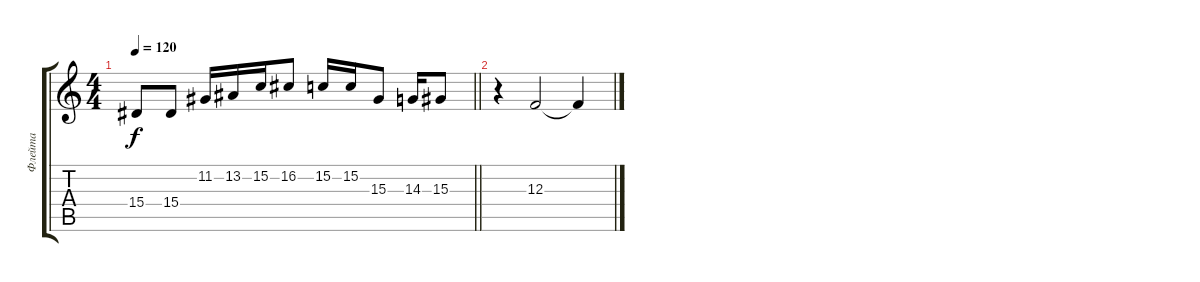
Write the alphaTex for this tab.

\track ("Флейта" "Флейта") {instrument flute}
\staff {score tabs}
\tuning (D4 A3 F3 C3 G2 D2) {hide}
\ts (4 4)
\tempo 120
\clef g2
\barLineRight lightlight
\ks c
15.4{t}.8{dy f} 15.4.8 11.2.16 13.2.16 15.2.16 16.2.8 15.2.16 15.2.16 15.3.8 14.3.16 15.3.8 |
r.4 12.3.2 12.3{t}.4
